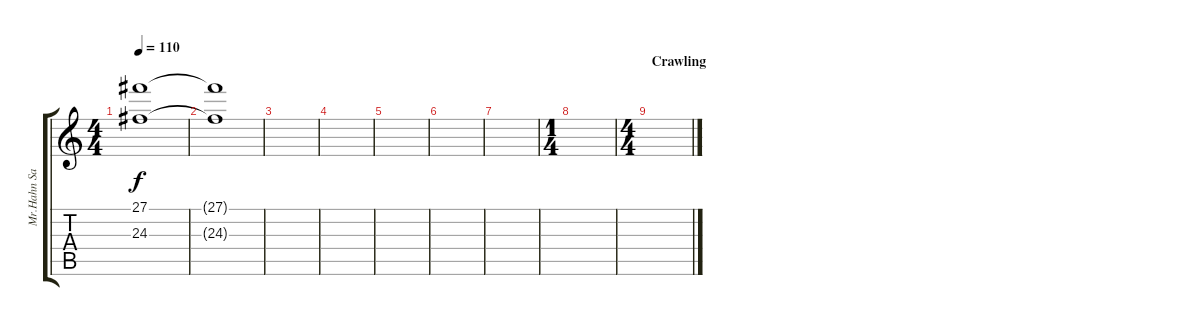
\track ("Mr.Hahn Sampler1" "Mr.Hahn Sa") {instrument lead5charang}
\staff {score tabs}
\tuning (Eb4 Bb3 Gb3 Db3 Ab2 Db2) {hide}
\ts (4 4)
\tempo 110
\clef g2
\ks c
(27.1{t} 24.3{t}).1{dy f} |
(27.1{t} 24.3{t}).1 |
|
|
|
|
|
\ts (1 4)
|
\ts (4 4)
\section ("" "Crawling")
